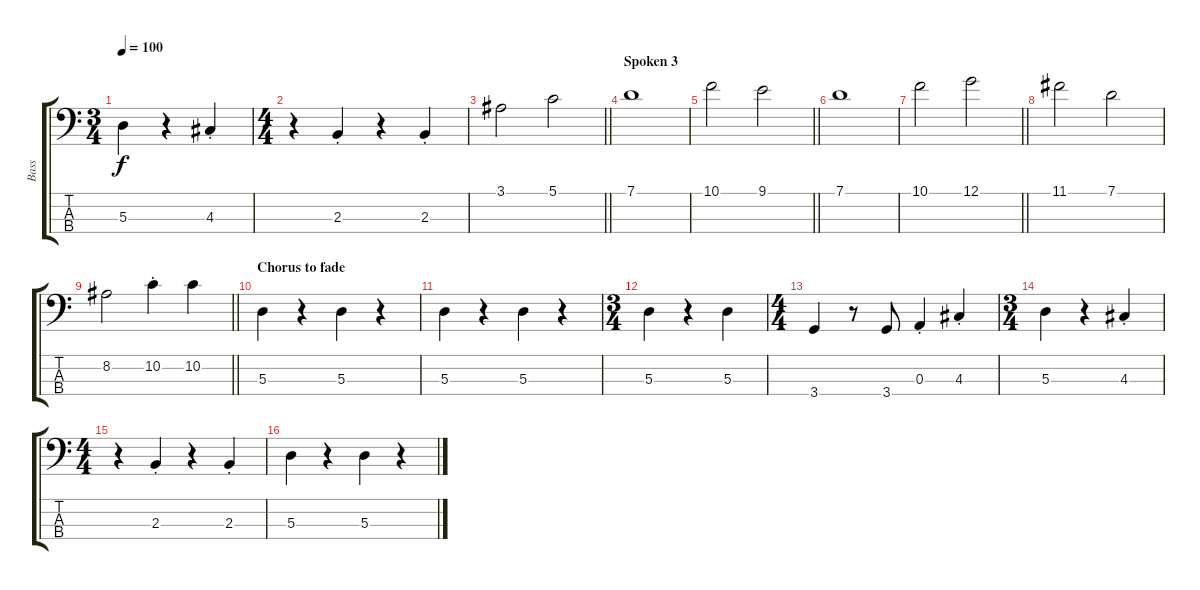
\track ("Bass" "Bass") {instrument electricbassfinger}
\staff {score tabs}
\tuning (G2 D2 A1 E1) {hide}
\ts (3 4)
\tempo 100
\clef f4
\ks c
5.3.4{dy f} r.4 4.3{st}.4 |
\ts (4 4)
r.4 2.3{st}.4 r.4 2.3{st}.4 |
\barLineRight lightlight
3.1.2 5.1.2 |
\section ("" "Spoken 3")
7.1.1 |
\barLineRight lightlight
10.1.2 9.1.2 |
7.1.1 |
\barLineRight lightlight
10.1.2 12.1.2 |
11.1.2 7.1.2 |
\barLineRight lightlight
8.2.2 10.2{st}.4 10.2.4 |
\section ("" "Chorus to fade")
5.3.4 r.4 5.3.4 r.4 |
5.3.4 r.4 5.3.4 r.4 |
\ts (3 4)
5.3.4 r.4 5.3.4 |
\ts (4 4)
3.4.4 r.8 3.4.8 0.3{st}.4 4.3{st}.4 |
\ts (3 4)
5.3.4 r.4 4.3{st}.4 |
\ts (4 4)
r.4 2.3{st}.4 r.4 2.3{st}.4 |
5.3.4 r.4 5.3.4 r.4
